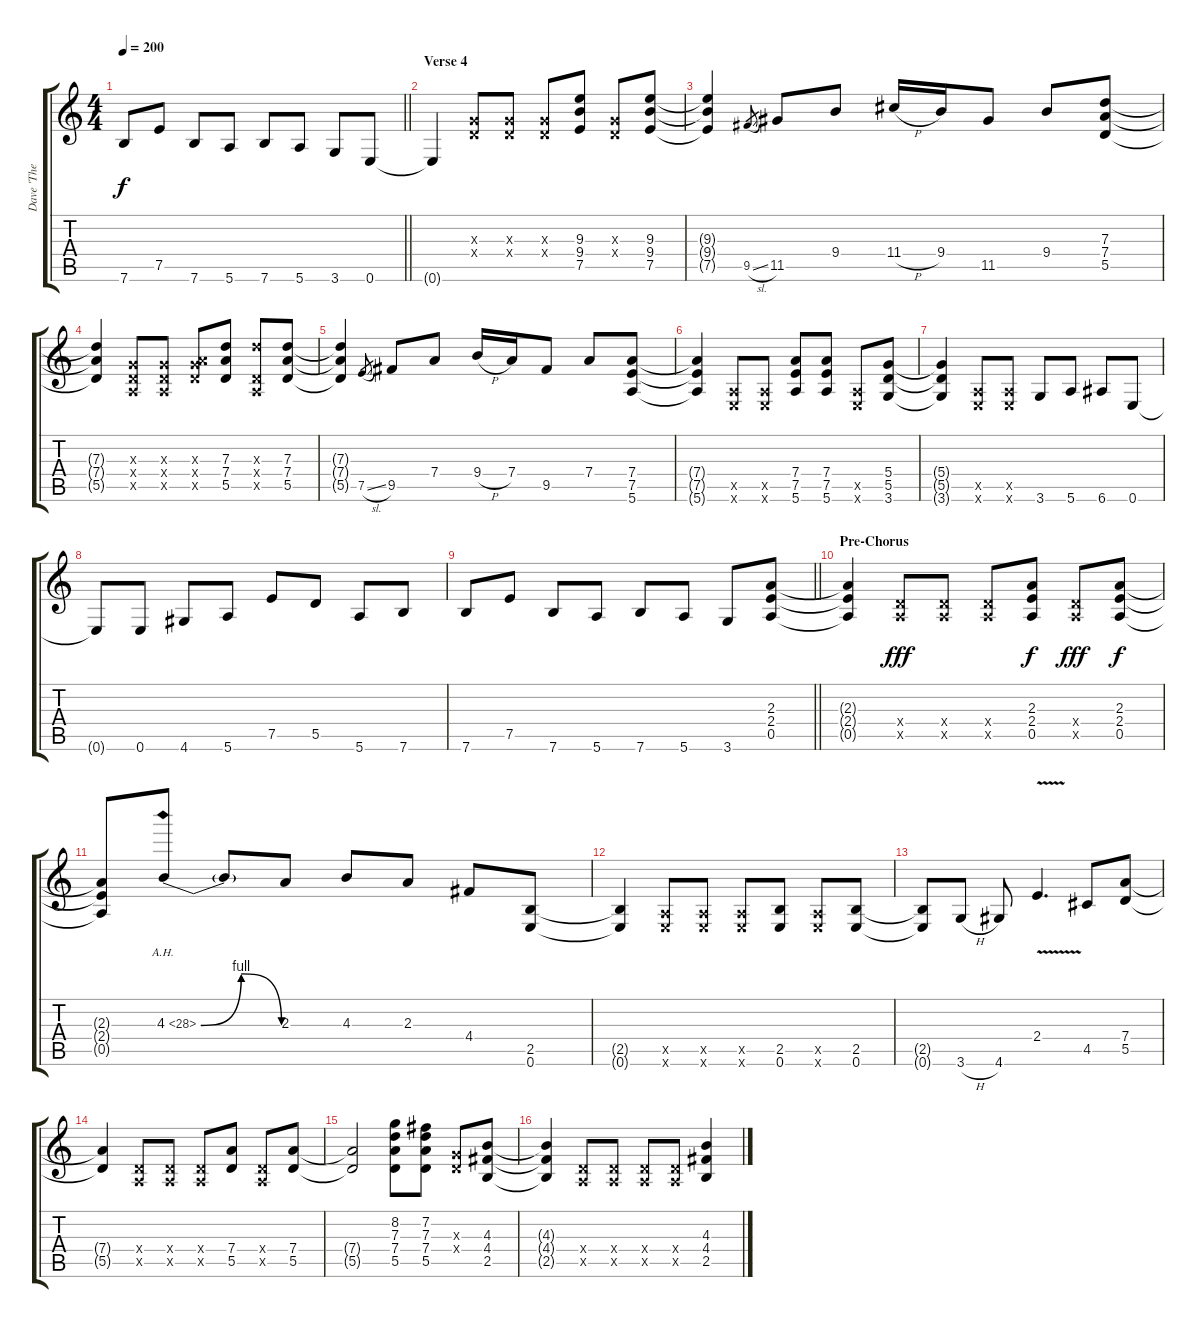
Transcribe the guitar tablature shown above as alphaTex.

\track ("Dave 'The Snake' Sabo - Rhytm" "Dave 'The ") {instrument distortionguitar}
\staff {score tabs}
\tuning (E4 B3 G3 D3 A2 E2) {hide}
\ts (4 4)
\tempo 200
\clef g2
\barLineRight lightlight
\ks c
7.6.8{dy f} 7.5.8 7.6.8 5.6.8 7.6.8 5.6.8 3.6.8 0.6.8 |
\section ("" "Verse 4")
0.6{t}.4 (0.3{x} 0.4{x}).8 (0.3{x} 0.4{x}).8 (0.3{x} 0.4{x}).8 (9.3 9.4 7.5).8 (0.3{x} 0.4{x}).8 (9.3 9.4 7.5).8 |
(9.3{t} 9.4{t} 7.5{t}).4 9.5{sl}.8{gr} 11.5.8 9.4.8 11.4{h}.16 9.4.16 11.5.8 9.4.8 (7.3 7.4 5.5).8 |
(7.3{t} 7.4{t} 5.5{t}).4 (0.3{x} 0.4{x} 0.5{x}).8 (0.3{x} 0.4{x} 0.5{x}).8 (0.3{x} 7.4{x} 5.5{x}).8 (7.3 7.4 5.5).8 (7.3{x} 0.4{x} 0.5{x}).8 (7.3 7.4 5.5).8 |
(7.3{t} 7.4{t} 5.5{t}).4 7.5{sl}.8{gr} 9.5.8 7.4.8 9.4{h}.16 7.4.16 9.5.8 7.4.8 (7.4 7.5 5.6).8 |
(7.4{t} 7.5{t} 5.6{t}).4 (0.5{x} 0.6{x}).8 (0.5{x} 0.6{x}).8 (7.4 7.5 5.6).8 (7.4 7.5 5.6).8 (0.5{x} 0.6{x}).8 (5.4 5.5 3.6).8 |
(5.4{t} 5.5{t} 3.6{t}).4 (0.5{x} 0.6{x}).8 (0.5{x} 0.6{x}).8 3.6.8 5.6.8 6.6.8 0.6.8 |
0.6{t}.8 0.6.8 4.6.8 5.6.8 7.5.8 5.5.8 5.6.8 7.6.8 |
\barLineRight lightlight
7.6.8 7.5.8 7.6.8 5.6.8 7.6.8 5.6.8 3.6.8 (2.3 2.4 0.5).8 |
\section ("" "Pre-Chorus")
(2.3{t} 2.4{t} 0.5{t}).4 (0.4{x} 0.5{x}).8{dy fff} (0.4{x} 0.5{x}).8 (0.4{x} 0.5{x}).8 (2.3 2.4 0.5).8{dy f} (0.4{x} 0.5{x}).8{dy fff} (2.3 2.4 0.5).8{dy f} |
(2.3{t} 2.4{t} 0.5{t}).8 4.3{be (bendrelease 0 0 31 4 31 4 60 0) ah 24}.8 4.3{t}.8 2.3.8 4.3.8 2.3.8 4.4.8 (2.5 0.6).8 |
(2.5{t} 0.6{t}).4 (0.5{x} 0.6{x}).8 (0.5{x} 0.6{x}).8 (0.5{x} 0.6{x}).8 (2.5 0.6).8 (0.5{x} 0.6{x}).8 (2.5 0.6).8 |
(2.5{t} 0.6{t}).8 3.6{h}.8 4.6.8 2.4{v}.4{d} 4.5.8 (7.4 5.5).8 |
(7.4{t} 5.5{t}).4 (0.4{x} 0.5{x}).8 (0.4{x} 0.5{x}).8 (0.4{x} 0.5{x}).8 (7.4 5.5).8 (0.4{x} 0.5{x}).8 (7.4 5.5).8 |
(7.4{t} 5.5{t}).2 (8.2 7.3 7.4 5.5).8 (7.2 7.3 7.4 5.5).8 (0.3{x} 0.4{x}).8 (4.3 4.4 2.5).8 |
(4.3{t} 4.4{t} 2.5{t}).4 (0.4{x} 0.5{x}).8 (0.4{x} 0.5{x}).8 (0.4{x} 0.5{x}).8 (0.4{x} 0.5{x}).8 (4.3 4.4 2.5).4
